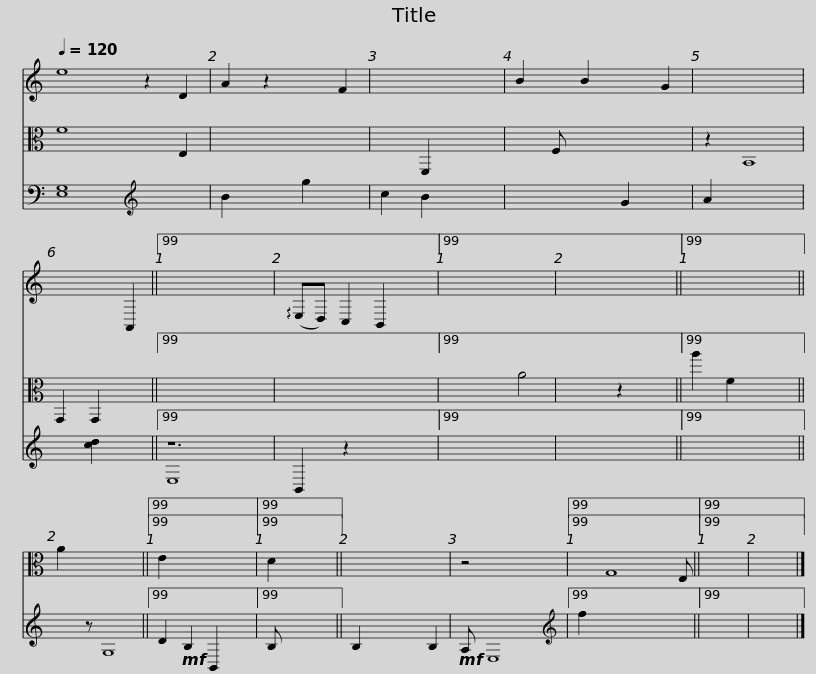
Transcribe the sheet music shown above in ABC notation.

X:1
%%score 1 2 ( 3 4 )
L:1/8
Q:1/4=120
M:none
I:linebreak $
K:C
V:1 treble
V:2 alto
V:3 bass
V:4 bass
V:1
 e8 z2 D2 | A2 z2 x2 F2 | x8 | B2 x B2 x2 G2 | x10 | %5
 x4 A,,2 ||99$ x12 | (!arpeggio!E,D,) C,2 B,,2 x2 |99$ x12 | x8 ||99 %10
 x8 || x11 ||99$ x8 |99 x8 ||$ x12 | %15
 x9 |99 x13 ||99 x8 | x8 |] %19
V:2
 F8 x2 E,2 | x8 | x2 F,,2 x4 | x2 F, x6 | z2 B,,8 | %5
 G,,2 G,,2 x2 ||99$ x12 | x8 |99$ x8 A4 | x4 z2 x2 ||99 %10
 a2 F2 x4 || A2 x9 ||99$ E2 x6 |99 D2 x6 ||$ x12 | %15
 z4 x5 |99 x2 G,8 x2 E, ||99 x8 | x8 |] %19
V:3
 [E,G,]8[K:treble] x4 | B2 x2 g2 x2 | c2 B2 x4 | x5 G2 x2 | A2 x8 | %5
 x2 [cd]2 x2 ||99$ z12 | B,,2 z2 x4 |99$ x12 | x8 ||99 %10
 x8 || x2 z G,8 ||99$ D2!mf! B,2 B,,2 x2 |99 B, x7 ||$ B,2 x8 B,2 | %15
!mf! A, E,8 |99[K:treble] f2 x11 ||99 x8 | x8 |] %19
V:4
 x8[K:treble] x4 | x8 | x8 | x9 | x10 | %5
 x6 ||99$ E,8 x4 | x8 |99$ x12 | x8 ||99 %10
 x8 || x11 ||99$ x8 |99 x8 ||$ x12 | %15
 x9 |99[K:treble] x13 ||99 x8 | x8 |] %19
